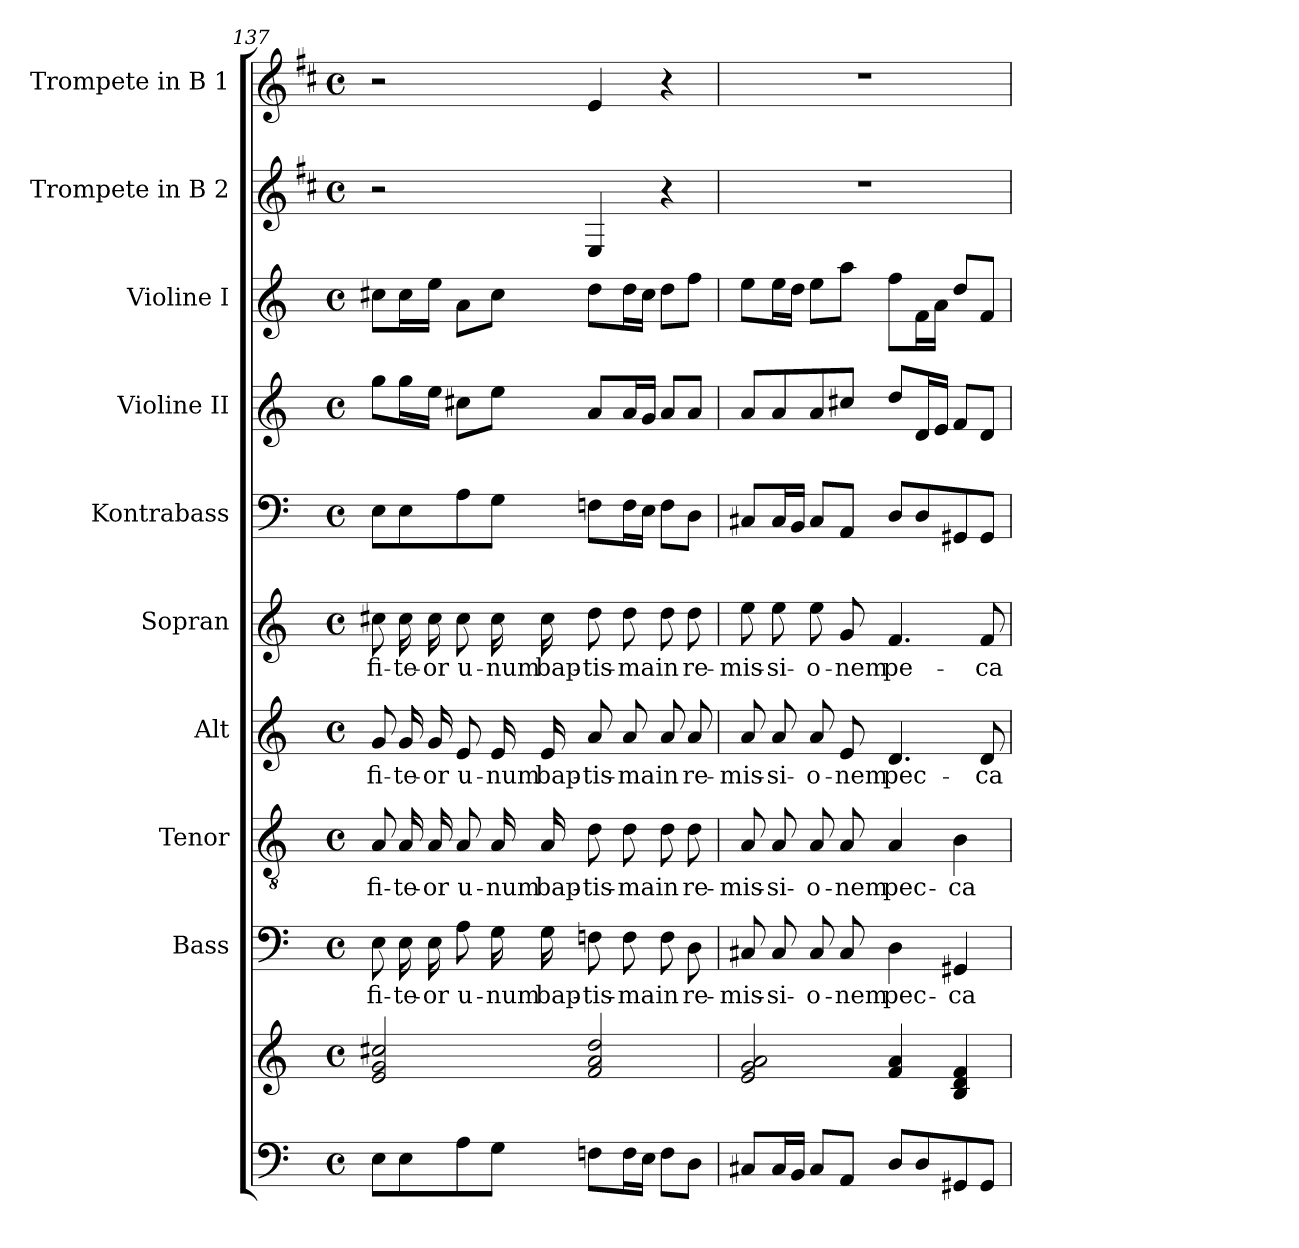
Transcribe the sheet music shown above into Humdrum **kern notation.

**kern	**kern	**kern	**text	**kern	**text	**kern	**text	**kern	**text	**kern	**kern	**kern	**kern	**kern
*part10	*part10	*part9	*part9	*part8	*part8	*part7	*part7	*part6	*part6	*part5	*part4	*part3	*part2	*part1
*staff11	*staff10	*staff9	*staff9	*staff8	*staff8	*staff7	*staff7	*staff6	*staff6	*staff5	*staff4	*staff3	*staff2	*staff1
*	*	*I"Bass	*	*I"Tenor	*	*I"Alt	*	*I"Sopran	*	*I"Kontrabass	*I"Violine II	*I"Violine I	*I"Trompete in B 2	*I"Trompete in B 1
*	*	*I'B.	*	*I'T.	*	*I'A.	*	*I'S.	*	*I'Kb.	*I'Vl. II	*I'Vl. I	*I'Tr. 2	*I'Tr. 1
*clefF4	*clefG2	*clefF4	*	*clefGv2	*	*clefG2	*	*clefG2	*	*clefF4	*clefG2	*clefG2	*clefG2	*clefG2
*	*	*	*	*	*	*	*	*	*	*ITrd7c12	*	*	*ITrd1c2	*ITrd1c2
*k[]	*k[]	*k[]	*	*k[]	*	*k[]	*	*k[]	*	*k[]	*k[]	*k[]	*k[]	*k[]
*C:	*C:	*C:	*	*C:	*	*C:	*	*C:	*	*C:	*C:	*C:	*C:	*C:
*M4/4	*M4/4	*M4/4	*	*M4/4	*	*M4/4	*	*M4/4	*	*M4/4	*M4/4	*M4/4	*M4/4	*M4/4
*met(c)	*met(c)	*met(c)	*	*met(c)	*	*met(c)	*	*met(c)	*	*met(c)	*met(c)	*met(c)	*met(c)	*met(c)
=137	=137	=137	=137	=137	=137	=137	=137	=137	=137	=137	=137	=137	=137	=137
!	!	!	!LO:LY:b	!	!LO:LY:b	!	!LO:LY:b	!	!LO:LY:b	!	!	!	!	!
8E\L	2e/ 2g/ 2cc#X/	8E\	-fi-	8A/	-fi-	8g/	-fi-	8cc#X\	-fi-	8EE\L	8gg\L	8cc#X\L	2r	2r
!	!	!	!LO:LY:b	!	!LO:LY:b	!	!LO:LY:b	!	!LO:LY:b	!	!	!	!	!
8E\	.	16E\	-te-	16A/	-te-	16g/	-te-	16cc#\	-te-	8EE\	16gg\L	16cc#\L	.	.
!	!	!	!LO:LY:b	!	!LO:LY:b	!	!LO:LY:b	!	!LO:LY:b	!	!	!	!	!
.	.	16E\	-or	16A/	-or	16g/	-or	16cc#\	-or	.	16ee\JJ	16ee\JJ	.	.
!	!	!	!LO:LY:b	!	!LO:LY:b	!	!LO:LY:b	!	!LO:LY:b	!	!	!	!	!
8A\	.	8A\	u-	8A/	u-	8e/	u-	8cc#\	u-	8AA\	8cc#X\L	8a\L	.	.
!	!	!	!LO:LY:b	!	!LO:LY:b	!	!LO:LY:b	!	!LO:LY:b	!	!	!	!	!
8G\J	.	16G\	-num	16A/	-num	16e/	-num	16cc#\	-num	8GG\J	8ee\J	8cc#\J	.	.
!	!	!	!LO:LY:b	!	!LO:LY:b	!	!LO:LY:b	!	!LO:LY:b	!	!	!	!	!
.	.	16G\	bap-	16A/	bap-	16e/	bap-	16cc#\	bap-	.	.	.	.	.
!	!	!	!LO:LY:b	!	!LO:LY:b	!	!LO:LY:b	!	!LO:LY:b	!	!	!	!	!
8Fn\L	2f/ 2a/ 2dd/	8Fn\	-tis-	8d\	-tis-	8a/	-tis-	8dd\	-tis-	8FFn\L	8a/L	8dd\L	4D/	4d/
!	!	!	!LO:LY:b	!	!LO:LY:b	!	!LO:LY:b	!	!LO:LY:b	!	!	!	!	!
16F\L	.	8F\	-ma	8d\	-ma	8a/	-ma	8dd\	-ma	16FF\L	16a/L	16dd\L	.	.
16E\JJ	.	.	.	.	.	.	.	.	.	16EE\JJ	16g/JJ	16cc#\JJ	.	.
!	!	!	!LO:LY:b	!	!LO:LY:b	!	!LO:LY:b	!	!LO:LY:b	!	!	!	!	!
8F\L	.	8F\	in	8d\	in	8a/	in	8dd\	in	8FF\L	8a/L	8dd\L	4r	4r
!	!	!	!LO:LY:b	!	!LO:LY:b	!	!LO:LY:b	!	!LO:LY:b	!	!	!	!	!
8D\J	.	8D\	re-	8d\	re-	8a/	re-	8dd\	re-	8DD\J	8a/J	8ff\J	.	.
!!LO:PB:g=z
=138	=138	=138	=138	=138	=138	=138	=138	=138	=138	=138	=138	=138	=138	=138
!	!	!	!LO:LY:b	!	!LO:LY:b	!	!LO:LY:b	!	!LO:LY:b	!	!	!	!	!
8C#X/L	2e/ 2g/ 2a/	8C#X/	-mis-	8A/	-mis-	8a/	-mis-	8ee\	-mis-	8CC#X/L	8a/L	8ee\L	1r	1r
!	!	!	!LO:LY:b	!	!LO:LY:b	!	!LO:LY:b	!	!LO:LY:b	!	!	!	!	!
16C#/L	.	8C#/	-si-	8A/	-si-	8a/	-si-	8ee\	-si-	16CC#/L	8a/	16ee\L	.	.
16BB/JJ	.	.	.	.	.	.	.	.	.	16BBB/JJ	.	16dd\JJ	.	.
!	!	!	!LO:LY:b	!	!LO:LY:b	!	!LO:LY:b	!	!LO:LY:b	!	!	!	!	!
8C#/L	.	8C#/	-o-	8A/	-o-	8a/	-o-	8ee\	-o-	8CC#/L	8a/	8ee\L	.	.
!	!	!	!LO:LY:b	!	!LO:LY:b	!	!LO:LY:b	!	!LO:LY:b	!	!	!	!	!
8AA/J	.	8C#/	-nem	8A/	-nem	8e/	-nem	8g/	-nem	8AAA/J	8cc#X/J	8aa\J	.	.
!	!	!	!LO:LY:b	!	!LO:LY:b	!	!LO:LY:b	!	!LO:LY:b	!	!	!	!	!
8D/L	4f/ 4a/	4D\	pec-	4A/	pec-	4.d/	pec-	4.f/	pe-	8DD/L	8dd/L	8ff\L	.	.
8D/	.	.	.	.	.	.	.	.	.	8DD/	16d/L	16f\L	.	.
.	.	.	.	.	.	.	.	.	.	.	16e/JJ	16a\JJ	.	.
!	!	!	!LO:LY:b	!	!LO:LY:b	!	!	!	!	!	!	!	!	!
8GG#X/	4B/ 4d/ 4f/	4GG#X/	-ca-	4B\	-ca-	.	.	.	.	8GGG#X/	8f/L	8dd/L	.	.
!	!	!	!	!	!	!	!LO:LY:b	!	!LO:LY:b	!	!	!	!	!
8GG#/J	.	.	.	.	.	8d/	-ca-	8f/	-ca-	8GGG#/J	8d/J	8f/J	.	.
=	=	=	=	=	=	=	=	=	=	=	=	=	=	=
*-	*-	*-	*-	*-	*-	*-	*-	*-	*-	*-	*-	*-	*-	*-
